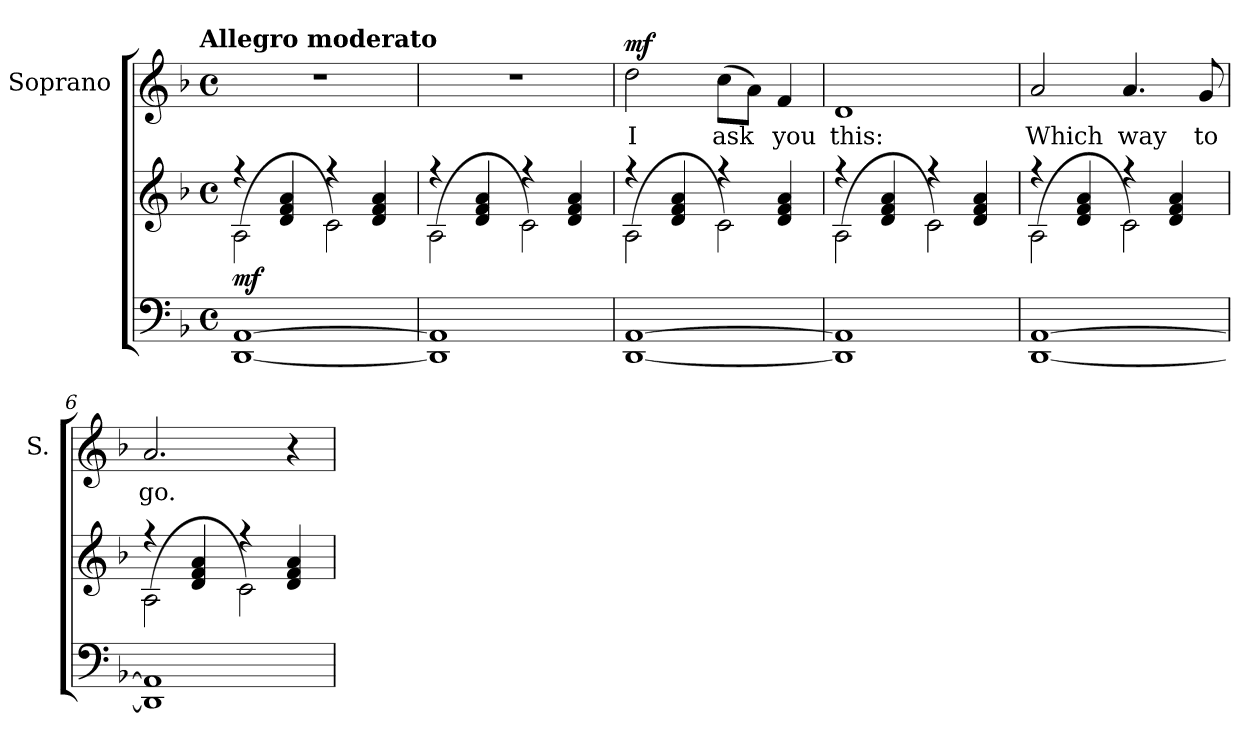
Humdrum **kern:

**kern	**kern	**dynam	**kern	**text	**dynam
*part2	*part2	*part2	*part1	*part1	*part1
*staff3	*staff2	*staff2/3	*staff1	*staff1	*staff1
*	*	*	*I"Soprano	*	*
*	*	*	*I'S.	*	*
*clefF4	*clefG2	*	*clefG2	*	*
*k[b-]	*k[b-]	*	*k[b-]	*	*
!!LO:TX:omd:t=Allegro moderato
*M4/4	*M4/4	*	*M4/4	*	*
*met(c)	*met(c)	*	*met(c)	*	*
*MM114	*MM114	*	*MM114	*	*
=1	=1	=1	=1	=1	=1
*	*^	*	*	*	*
!	!	!	!LO:DY:b	!	!	!
[1DD [1AA	(<2A\	4rff	mf	1r	.	.
.	.	4d/ 4f/ 4a/	.	.	.	.
.	2c\)	4rff	.	.	.	.
.	.	4d/ 4f/ 4a/	.	.	.	.
=2	=2	=2	=2	=2	=2	=2
1DD] 1AA]	(<2A\	4rff	.	1r	.	.
.	.	4d/ 4f/ 4a/	.	.	.	.
.	2c\)	4rff	.	.	.	.
.	.	4d/ 4f/ 4a/	.	.	.	.
=3	=3	=3	=3	=3	=3	=3
!	!	!	!	!	!	!LO:DY:a
[1DD [1AA	(<2A\	4rff	.	2dd\	I	mf
.	.	4d/ 4f/ 4a/	.	.	.	.
.	2c\)	4rff	.	(>8cc\L	ask	.
.	.	.	.	8a\J)	.	.
.	.	4d/ 4f/ 4a/	.	4f/	you	.
=4	=4	=4	=4	=4	=4	=4
1DD] 1AA]	(<2A\	4rff	.	1d	this:	.
.	.	4d/ 4f/ 4a/	.	.	.	.
.	2c\)	4rff	.	.	.	.
.	.	4d/ 4f/ 4a/	.	.	.	.
=5	=5	=5	=5	=5	=5	=5
[1DD [1AA	(<2A\	4rff	.	2a/	Which	.
.	.	4d/ 4f/ 4a/	.	.	.	.
.	2c\)	4rff	.	4.a/	way	.
.	.	4d/ 4f/ 4a/	.	.	.	.
.	.	.	.	8g/	to	.
=6	=6	=6	=6	=6	=6	=6
1DD] 1AA]	(<2A\	4rff	.	2.a/	go.	.
.	.	4d/ 4f/ 4a/	.	.	.	.
.	2c\)	4rff	.	.	.	.
.	.	4d/ 4f/ 4a/	.	4r	.	.
*	*v	*v	*	*	*	*
=	=	=	=	=	=
*-	*-	*-	*-	*-	*-
